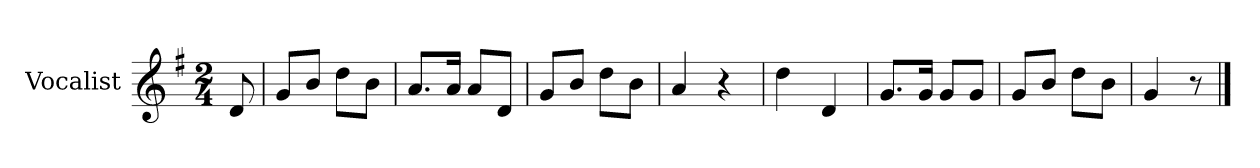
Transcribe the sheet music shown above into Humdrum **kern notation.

**kern
*part1
*staff1
*I"Vocalist
*k[f#]
*G:
*M2/4
=
8d
=1
8gL
8bJ
8ddL
8bJ
=2
8.aL
16aJk
8aL
8dJ
=3
8gL
8bJ
8ddL
8bJ
=4
4a
4r
=5
4dd
4d
=6
8.gL
16gJk
8gL
8gJ
=7
8gL
8bJ
8ddL
8bJ
=8
4g
8r
==
*-
